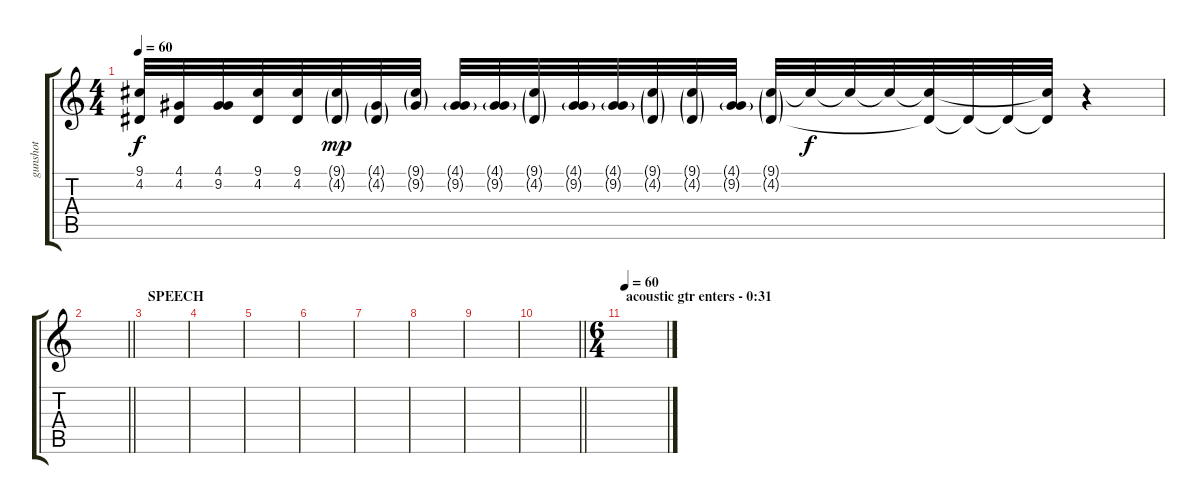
\track ("gunshot" "gunshot") {instrument gunshot}
\staff {score tabs}
\tuning (E4 B3 G3 D3 A2 E2) {hide}
\ts (4 4)
\tempo 60
\tempo 70
\tempo 60
\clef g2
\ks c
(9.1 4.2).32{dy f instrument gunshot} (4.1 4.2).32 (4.1 9.2).32 (9.1 4.2).32 (9.1 4.2).32 (9.1{g} 4.2{g}).32{dy mp} (4.1{g} 4.2{g}).32 (9.1{g} 9.2{g}).32 (4.1{g} 9.2{g}).32 (4.1{g} 9.2{g}).32{volume 10} (9.1{g} 4.2{g}).32 (4.1{g} 9.2{g}).32{volume 8} (4.1{g} 9.2{g}).32 (9.1{g} 4.2{g}).32 (9.1{g} 4.2{g}).32{volume 6} (4.1{g} 9.2{g}).32 (9.1{g} 4.2{g}).32{volume 3} 9.1{t}.32{dy f} 9.1{t}.32 9.1{t}.32 (9.1{t} 4.2{t}).32 4.2{t}.32 4.2{t}.32 (9.1{t} 4.2{t}).32 r.4 |
\barLineRight lightlight
|
\section ("" "SPEECH")
|
|
|
|
|
|
|
\barLineRight lightlight
|
\ts (6 4)
\section ("" "acoustic gtr enters - 0:31")
\tempo 60
